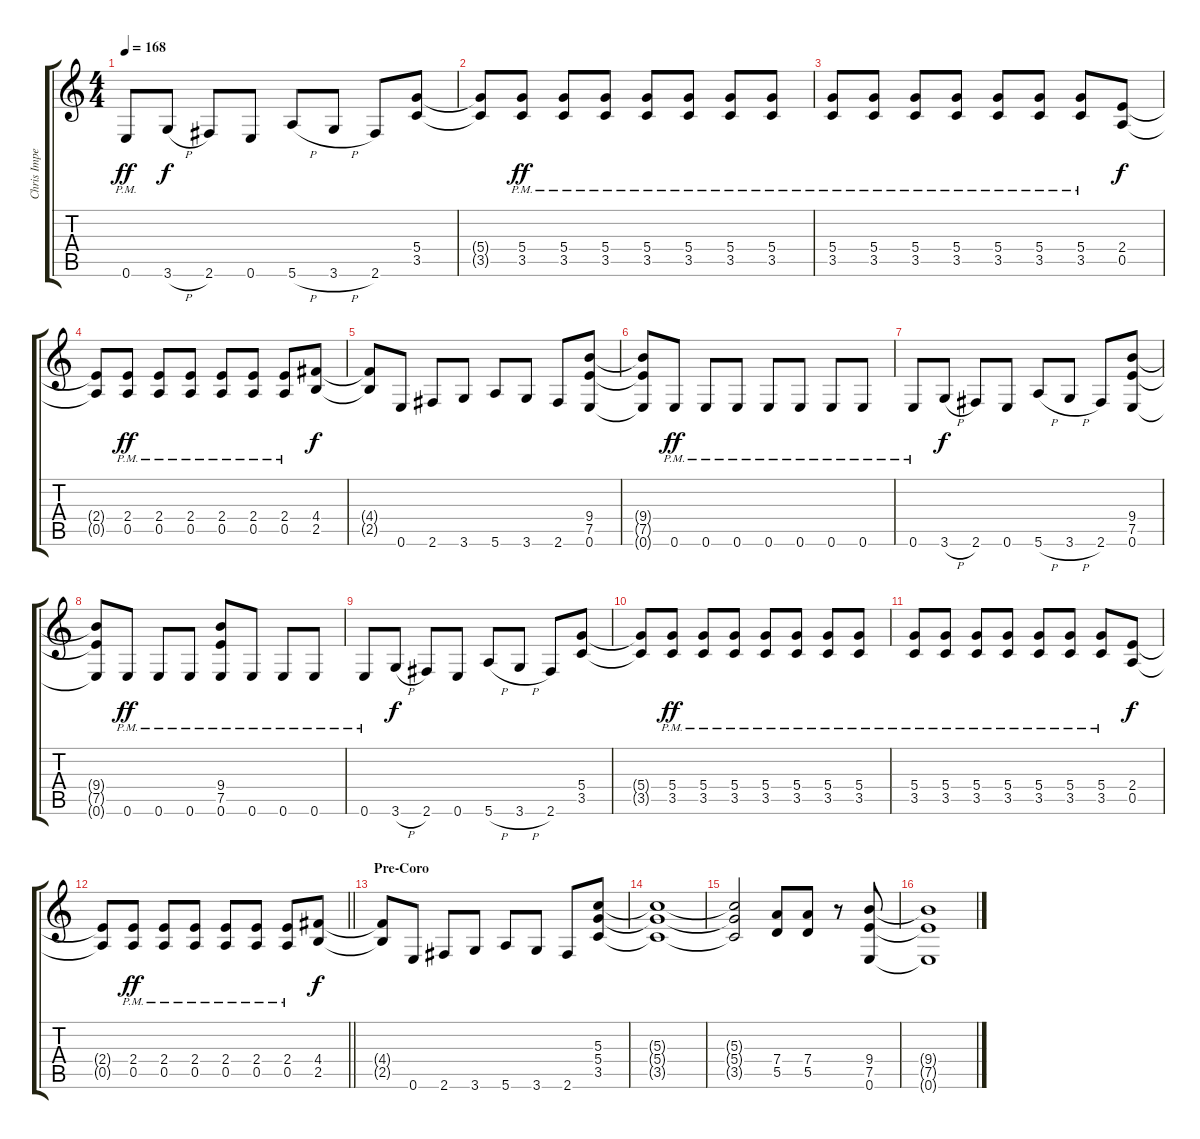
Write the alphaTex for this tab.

\track ("Chris Impellitteri" "Chris Impe") {instrument distortionguitar}
\staff {score tabs}
\tuning (E4 B3 G3 D3 A2 E2) {hide}
\ts (4 4)
\tempo 168
\clef g2
\ks c
0.6{pm}.8{dy ff} 3.6{h}.8{dy f} 2.6.8 0.6.8 5.6{h}.8 3.6{h}.8 2.6.8 (5.4 3.5).8 |
(5.4{t} 3.5{t}).8 (5.4{pm} 3.5{pm}).8{dy ff} (5.4{pm} 3.5{pm}).8 (5.4{pm} 3.5{pm}).8 (5.4{pm} 3.5{pm}).8 (5.4{pm} 3.5{pm}).8 (5.4{pm} 3.5{pm}).8 (5.4{pm} 3.5{pm}).8 |
(5.4{pm} 3.5{pm}).8 (5.4{pm} 3.5{pm}).8 (5.4{pm} 3.5{pm}).8 (5.4{pm} 3.5{pm}).8 (5.4{pm} 3.5{pm}).8 (5.4{pm} 3.5{pm}).8 (5.4{pm} 3.5{pm}).8 (2.4 0.5).8{dy f} |
(2.4{t} 0.5{t}).8 (2.4{pm} 0.5{pm}).8{dy ff} (2.4{pm} 0.5{pm}).8 (2.4{pm} 0.5{pm}).8 (2.4{pm} 0.5{pm}).8 (2.4{pm} 0.5{pm}).8 (2.4{pm} 0.5{pm}).8 (4.4 2.5).8{dy f} |
(4.4{t} 2.5{t}).8 0.6.8 2.6.8 3.6.8 5.6.8 3.6.8 2.6.8 (9.4 7.5 0.6).8 |
(9.4{t} 7.5{t} 0.6{t}).8 0.6{pm}.8{dy ff} 0.6{pm}.8 0.6{pm}.8 0.6{pm}.8 0.6{pm}.8 0.6{pm}.8 0.6{pm}.8 |
0.6{pm}.8 3.6{h}.8{dy f} 2.6.8 0.6.8 5.6{h}.8 3.6{h}.8 2.6.8 (9.4 7.5 0.6).8 |
(9.4{t} 7.5{t} 0.6{t}).8 0.6{pm}.8{dy ff} 0.6{pm}.8 0.6{pm}.8 (9.4{pm} 7.5{pm} 0.6{pm}).8 0.6{pm}.8 0.6{pm}.8 0.6{pm}.8 |
0.6{pm}.8 3.6{h}.8{dy f} 2.6.8 0.6.8 5.6{h}.8 3.6{h}.8 2.6.8 (5.4 3.5).8 |
(5.4{t} 3.5{t}).8 (5.4{pm} 3.5{pm}).8{dy ff} (5.4{pm} 3.5{pm}).8 (5.4{pm} 3.5{pm}).8 (5.4{pm} 3.5{pm}).8 (5.4{pm} 3.5{pm}).8 (5.4{pm} 3.5{pm}).8 (5.4{pm} 3.5{pm}).8 |
(5.4{pm} 3.5{pm}).8 (5.4{pm} 3.5{pm}).8 (5.4{pm} 3.5{pm}).8 (5.4{pm} 3.5{pm}).8 (5.4{pm} 3.5{pm}).8 (5.4{pm} 3.5{pm}).8 (5.4{pm} 3.5{pm}).8 (2.4 0.5).8{dy f} |
\barLineRight lightlight
(2.4{t} 0.5{t}).8 (2.4{pm} 0.5{pm}).8{dy ff} (2.4{pm} 0.5{pm}).8 (2.4{pm} 0.5{pm}).8 (2.4{pm} 0.5{pm}).8 (2.4{pm} 0.5{pm}).8 (2.4{pm} 0.5{pm}).8 (4.4 2.5).8{dy f} |
\section ("" "Pre-Coro")
(4.4{t} 2.5{t}).8 0.6.8 2.6.8 3.6.8 5.6.8 3.6.8 2.6.8 (5.3 5.4 3.5).8 |
(5.3{t} 5.4{t} 3.5{t}).1 |
(5.3{t} 5.4{t} 3.5{t}).2 (7.4 5.5).8 (7.4 5.5).8 r.8 (9.4 7.5 0.6).8 |
(9.4{t} 7.5{t} 0.6{t}).1
